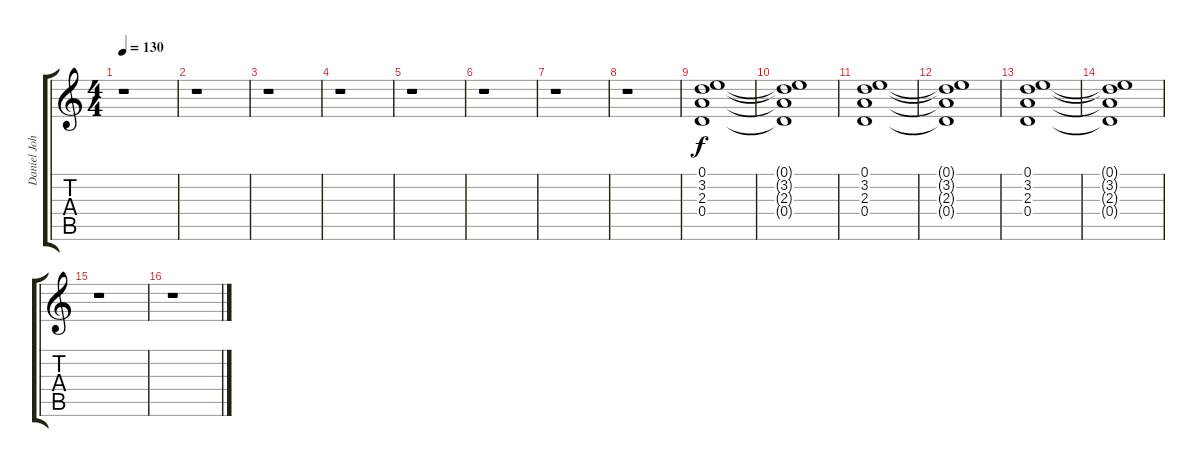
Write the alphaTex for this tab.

\track ("Daniel Johns 3 (Gtr)" "Daniel Joh") {instrument electricguitarclean}
\staff {score tabs}
\tuning (E4 B3 G3 D3 A2 D2) {hide}
\ts (4 4)
\tempo 130
\clef g2
\ks c
r.1{dy f} |
r.1 |
r.1 |
r.1 |
r.1 |
r.1 |
r.1 |
r.1 |
(0.1 3.2 2.3 0.4).1 |
(0.1{t} 3.2{t} 2.3{t} 0.4{t}).1 |
(0.1 3.2 2.3 0.4).1 |
(0.1{t} 3.2{t} 2.3{t} 0.4{t}).1 |
(0.1 3.2 2.3 0.4).1 |
(0.1{t} 3.2{t} 2.3{t} 0.4{t}).1 |
r.1 |
r.1
